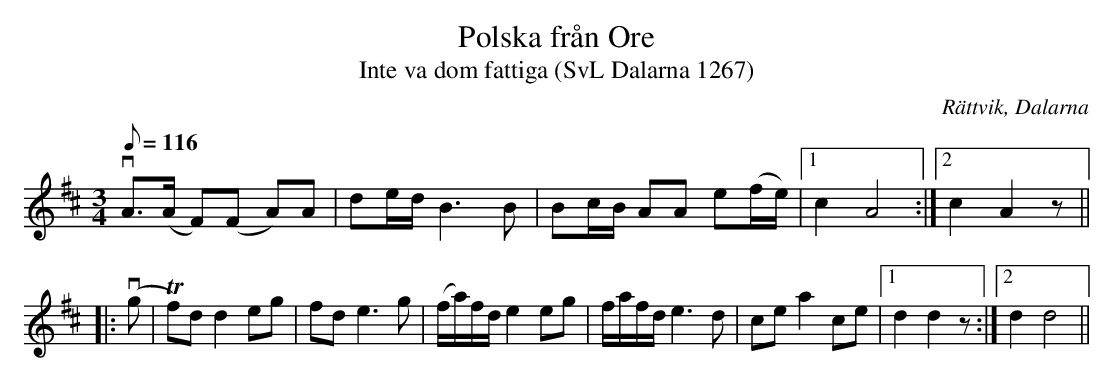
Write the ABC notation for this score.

X:1
T:Polska från Ore
T:Inte va dom fattiga (SvL Dalarna 1267)
O:Rättvik, Dalarna
M:3/4
L:1/8
K:D
Q:116
vA>(A F)(F A)A|de/d/ B3B|Bc/B/ AA e(f/e/)|1c2 A4:|2c2 A2z||
|:(vg|Tf)d d2 eg|fd e3g|(f/a/)f/d/ e2 eg|f/a/f/d/ e3 d|ce a2 ce|1d2d2z:|2d2d4||
